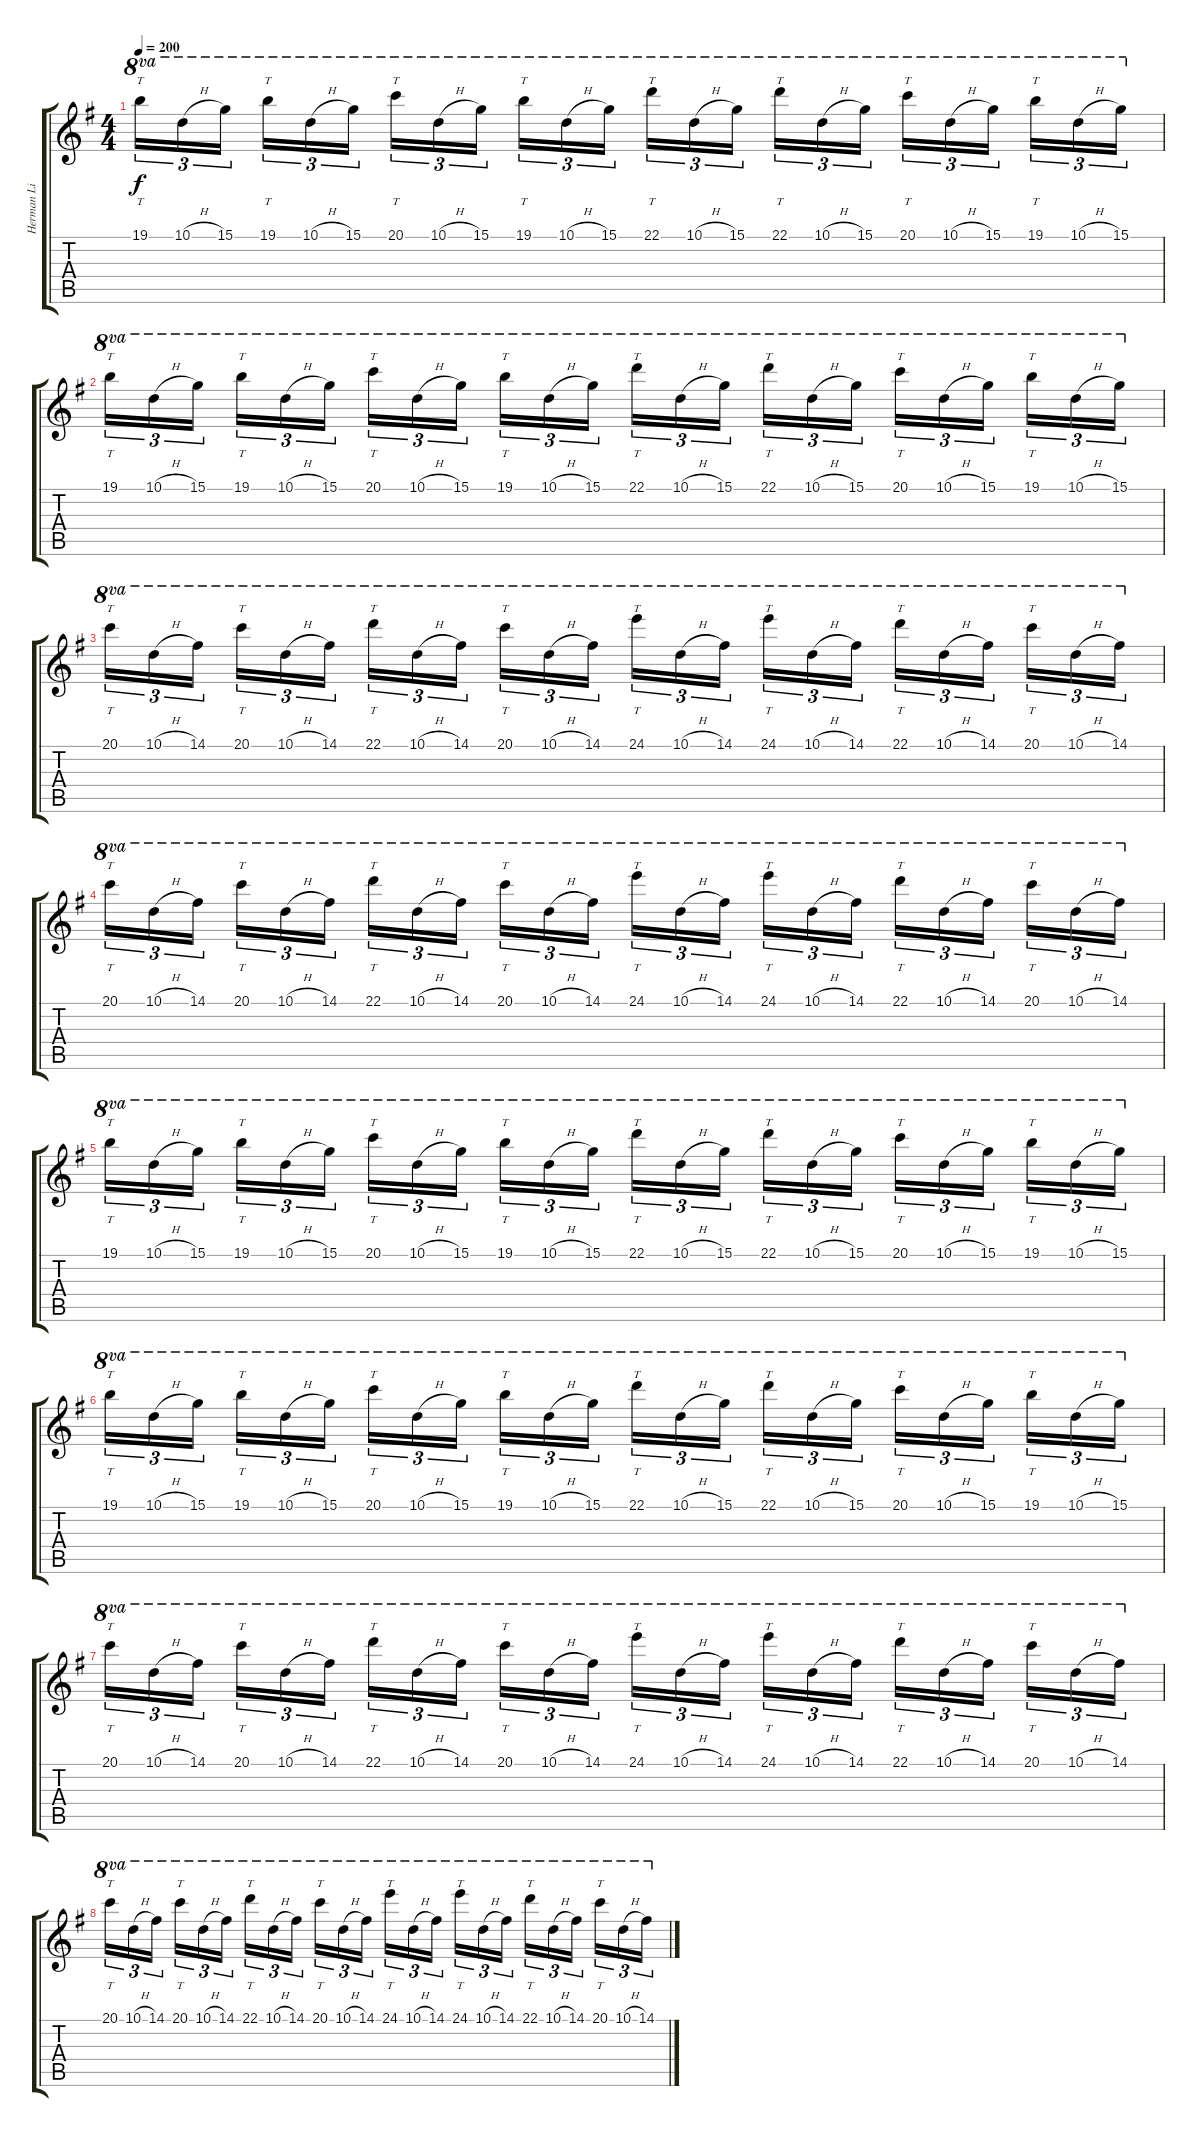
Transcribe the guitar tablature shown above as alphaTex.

\track ("Herman Li" "Herman Li") {instrument distortionguitar}
\staff {score tabs}
\tuning (E4 B3 G3 D3 A2 E2) {hide}
\ts (4 4)
\tempo 200
\clef g2
\ks g
19.1.16{tt tu (3 2) ot 8va dy f} 10.1{h}.16{tu (3 2) ot 8va} 15.1.16{tu (3 2) ot 8va beam splitsecondary} 19.1.16{tt tu (3 2) ot 8va} 10.1{h}.16{tu (3 2) ot 8va} 15.1.16{tu (3 2) ot 8va} 20.1.16{tt tu (3 2) ot 8va} 10.1{h}.16{tu (3 2) ot 8va} 15.1.16{tu (3 2) ot 8va beam splitsecondary} 19.1.16{tt tu (3 2) ot 8va} 10.1{h}.16{tu (3 2) ot 8va} 15.1.16{tu (3 2) ot 8va} 22.1.16{tt tu (3 2) ot 8va} 10.1{h}.16{tu (3 2) ot 8va} 15.1.16{tu (3 2) ot 8va beam splitsecondary} 22.1.16{tt tu (3 2) ot 8va} 10.1{h}.16{tu (3 2) ot 8va} 15.1.16{tu (3 2) ot 8va} 20.1.16{tt tu (3 2) ot 8va} 10.1{h}.16{tu (3 2) ot 8va} 15.1.16{tu (3 2) ot 8va beam splitsecondary} 19.1.16{tt tu (3 2) ot 8va} 10.1{h}.16{tu (3 2) ot 8va} 15.1.16{tu (3 2) ot 8va} |
19.1.16{tt tu (3 2) ot 8va} 10.1{h}.16{tu (3 2) ot 8va} 15.1.16{tu (3 2) ot 8va beam splitsecondary} 19.1.16{tt tu (3 2) ot 8va} 10.1{h}.16{tu (3 2) ot 8va} 15.1.16{tu (3 2) ot 8va} 20.1.16{tt tu (3 2) ot 8va} 10.1{h}.16{tu (3 2) ot 8va} 15.1.16{tu (3 2) ot 8va beam splitsecondary} 19.1.16{tt tu (3 2) ot 8va} 10.1{h}.16{tu (3 2) ot 8va} 15.1.16{tu (3 2) ot 8va} 22.1.16{tt tu (3 2) ot 8va} 10.1{h}.16{tu (3 2) ot 8va} 15.1.16{tu (3 2) ot 8va beam splitsecondary} 22.1.16{tt tu (3 2) ot 8va} 10.1{h}.16{tu (3 2) ot 8va} 15.1.16{tu (3 2) ot 8va} 20.1.16{tt tu (3 2) ot 8va} 10.1{h}.16{tu (3 2) ot 8va} 15.1.16{tu (3 2) ot 8va beam splitsecondary} 19.1.16{tt tu (3 2) ot 8va} 10.1{h}.16{tu (3 2) ot 8va} 15.1.16{tu (3 2) ot 8va} |
20.1.16{tt tu (3 2) ot 8va} 10.1{h}.16{tu (3 2) ot 8va} 14.1.16{tu (3 2) ot 8va beam splitsecondary} 20.1.16{tt tu (3 2) ot 8va} 10.1{h}.16{tu (3 2) ot 8va} 14.1.16{tu (3 2) ot 8va} 22.1.16{tt tu (3 2) ot 8va} 10.1{h}.16{tu (3 2) ot 8va} 14.1.16{tu (3 2) ot 8va beam splitsecondary} 20.1.16{tt tu (3 2) ot 8va} 10.1{h}.16{tu (3 2) ot 8va} 14.1.16{tu (3 2) ot 8va} 24.1.16{tt tu (3 2) ot 8va} 10.1{h}.16{tu (3 2) ot 8va} 14.1.16{tu (3 2) ot 8va beam splitsecondary} 24.1.16{tt tu (3 2) ot 8va} 10.1{h}.16{tu (3 2) ot 8va} 14.1.16{tu (3 2) ot 8va} 22.1.16{tt tu (3 2) ot 8va} 10.1{h}.16{tu (3 2) ot 8va} 14.1.16{tu (3 2) ot 8va beam splitsecondary} 20.1.16{tt tu (3 2) ot 8va} 10.1{h}.16{tu (3 2) ot 8va} 14.1.16{tu (3 2) ot 8va} |
20.1.16{tt tu (3 2) ot 8va} 10.1{h}.16{tu (3 2) ot 8va} 14.1.16{tu (3 2) ot 8va beam splitsecondary} 20.1.16{tt tu (3 2) ot 8va} 10.1{h}.16{tu (3 2) ot 8va} 14.1.16{tu (3 2) ot 8va} 22.1.16{tt tu (3 2) ot 8va} 10.1{h}.16{tu (3 2) ot 8va} 14.1.16{tu (3 2) ot 8va beam splitsecondary} 20.1.16{tt tu (3 2) ot 8va} 10.1{h}.16{tu (3 2) ot 8va} 14.1.16{tu (3 2) ot 8va} 24.1.16{tt tu (3 2) ot 8va} 10.1{h}.16{tu (3 2) ot 8va} 14.1.16{tu (3 2) ot 8va beam splitsecondary} 24.1.16{tt tu (3 2) ot 8va} 10.1{h}.16{tu (3 2) ot 8va} 14.1.16{tu (3 2) ot 8va} 22.1.16{tt tu (3 2) ot 8va} 10.1{h}.16{tu (3 2) ot 8va} 14.1.16{tu (3 2) ot 8va beam splitsecondary} 20.1.16{tt tu (3 2) ot 8va} 10.1{h}.16{tu (3 2) ot 8va} 14.1.16{tu (3 2) ot 8va} |
19.1.16{tt tu (3 2) ot 8va} 10.1{h}.16{tu (3 2) ot 8va} 15.1.16{tu (3 2) ot 8va beam splitsecondary} 19.1.16{tt tu (3 2) ot 8va} 10.1{h}.16{tu (3 2) ot 8va} 15.1.16{tu (3 2) ot 8va} 20.1.16{tt tu (3 2) ot 8va} 10.1{h}.16{tu (3 2) ot 8va} 15.1.16{tu (3 2) ot 8va beam splitsecondary} 19.1.16{tt tu (3 2) ot 8va} 10.1{h}.16{tu (3 2) ot 8va} 15.1.16{tu (3 2) ot 8va} 22.1.16{tt tu (3 2) ot 8va} 10.1{h}.16{tu (3 2) ot 8va} 15.1.16{tu (3 2) ot 8va beam splitsecondary} 22.1.16{tt tu (3 2) ot 8va} 10.1{h}.16{tu (3 2) ot 8va} 15.1.16{tu (3 2) ot 8va} 20.1.16{tt tu (3 2) ot 8va} 10.1{h}.16{tu (3 2) ot 8va} 15.1.16{tu (3 2) ot 8va beam splitsecondary} 19.1.16{tt tu (3 2) ot 8va} 10.1{h}.16{tu (3 2) ot 8va} 15.1.16{tu (3 2) ot 8va} |
19.1.16{tt tu (3 2) ot 8va} 10.1{h}.16{tu (3 2) ot 8va} 15.1.16{tu (3 2) ot 8va beam splitsecondary} 19.1.16{tt tu (3 2) ot 8va} 10.1{h}.16{tu (3 2) ot 8va} 15.1.16{tu (3 2) ot 8va} 20.1.16{tt tu (3 2) ot 8va} 10.1{h}.16{tu (3 2) ot 8va} 15.1.16{tu (3 2) ot 8va beam splitsecondary} 19.1.16{tt tu (3 2) ot 8va} 10.1{h}.16{tu (3 2) ot 8va} 15.1.16{tu (3 2) ot 8va} 22.1.16{tt tu (3 2) ot 8va} 10.1{h}.16{tu (3 2) ot 8va} 15.1.16{tu (3 2) ot 8va beam splitsecondary} 22.1.16{tt tu (3 2) ot 8va} 10.1{h}.16{tu (3 2) ot 8va} 15.1.16{tu (3 2) ot 8va} 20.1.16{tt tu (3 2) ot 8va} 10.1{h}.16{tu (3 2) ot 8va} 15.1.16{tu (3 2) ot 8va beam splitsecondary} 19.1.16{tt tu (3 2) ot 8va} 10.1{h}.16{tu (3 2) ot 8va} 15.1.16{tu (3 2) ot 8va} |
20.1.16{tt tu (3 2) ot 8va} 10.1{h}.16{tu (3 2) ot 8va} 14.1.16{tu (3 2) ot 8va beam splitsecondary} 20.1.16{tt tu (3 2) ot 8va} 10.1{h}.16{tu (3 2) ot 8va} 14.1.16{tu (3 2) ot 8va} 22.1.16{tt tu (3 2) ot 8va} 10.1{h}.16{tu (3 2) ot 8va} 14.1.16{tu (3 2) ot 8va beam splitsecondary} 20.1.16{tt tu (3 2) ot 8va} 10.1{h}.16{tu (3 2) ot 8va} 14.1.16{tu (3 2) ot 8va} 24.1.16{tt tu (3 2) ot 8va} 10.1{h}.16{tu (3 2) ot 8va} 14.1.16{tu (3 2) ot 8va beam splitsecondary} 24.1.16{tt tu (3 2) ot 8va} 10.1{h}.16{tu (3 2) ot 8va} 14.1.16{tu (3 2) ot 8va} 22.1.16{tt tu (3 2) ot 8va} 10.1{h}.16{tu (3 2) ot 8va} 14.1.16{tu (3 2) ot 8va beam splitsecondary} 20.1.16{tt tu (3 2) ot 8va} 10.1{h}.16{tu (3 2) ot 8va} 14.1.16{tu (3 2) ot 8va} |
20.1.16{tt tu (3 2) ot 8va} 10.1{h}.16{tu (3 2) ot 8va} 14.1.16{tu (3 2) ot 8va beam splitsecondary} 20.1.16{tt tu (3 2) ot 8va} 10.1{h}.16{tu (3 2) ot 8va} 14.1.16{tu (3 2) ot 8va} 22.1.16{tt tu (3 2) ot 8va} 10.1{h}.16{tu (3 2) ot 8va} 14.1.16{tu (3 2) ot 8va beam splitsecondary} 20.1.16{tt tu (3 2) ot 8va} 10.1{h}.16{tu (3 2) ot 8va} 14.1.16{tu (3 2) ot 8va} 24.1.16{tt tu (3 2) ot 8va} 10.1{h}.16{tu (3 2) ot 8va} 14.1.16{tu (3 2) ot 8va beam splitsecondary} 24.1.16{tt tu (3 2) ot 8va} 10.1{h}.16{tu (3 2) ot 8va} 14.1.16{tu (3 2) ot 8va} 22.1.16{tt tu (3 2) ot 8va} 10.1{h}.16{tu (3 2) ot 8va} 14.1.16{tu (3 2) ot 8va beam splitsecondary} 20.1.16{tt tu (3 2) ot 8va} 10.1{h}.16{tu (3 2) ot 8va} 14.1.16{tu (3 2) ot 8va}
